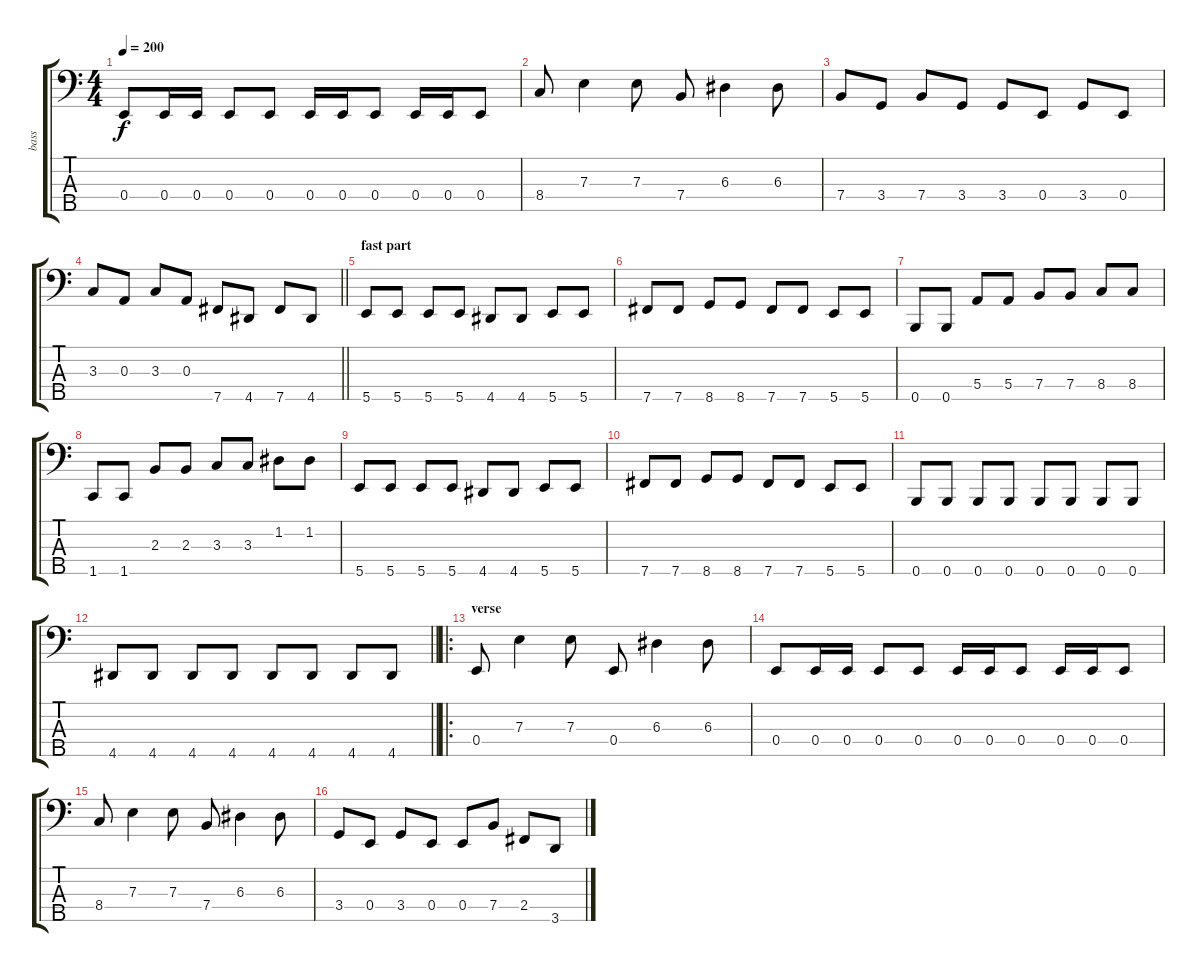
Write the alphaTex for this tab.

\track ("bass" "bass") {instrument electricbassfinger}
\staff {score tabs}
\tuning (G2 D2 A1 E1 B0) {hide}
\ts (4 4)
\tempo 200
\clef f4
\ks c
0.4.8{dy f} 0.4.16 0.4.16 0.4.8 0.4.8 0.4.16 0.4.16 0.4.8 0.4.16 0.4.16 0.4.8 |
8.4.8 7.3.4 7.3.8 7.4.8 6.3.4 6.3.8 |
7.4.8 3.4.8 7.4.8 3.4.8 3.4.8 0.4.8 3.4.8 0.4.8 |
\barLineRight lightlight
3.3.8 0.3.8 3.3.8 0.3.8 7.5.8 4.5.8 7.5.8 4.5.8 |
\section ("" "fast part")
5.5.8 5.5.8 5.5.8 5.5.8 4.5.8 4.5.8 5.5.8 5.5.8 |
7.5.8 7.5.8 8.5.8 8.5.8 7.5.8 7.5.8 5.5.8 5.5.8 |
0.5.8 0.5.8 5.4.8 5.4.8 7.4.8 7.4.8 8.4.8 8.4.8 |
1.5.8 1.5.8 2.3.8 2.3.8 3.3.8 3.3.8 1.2.8 1.2.8 |
5.5.8 5.5.8 5.5.8 5.5.8 4.5.8 4.5.8 5.5.8 5.5.8 |
7.5.8 7.5.8 8.5.8 8.5.8 7.5.8 7.5.8 5.5.8 5.5.8 |
0.5.8 0.5.8 0.5.8 0.5.8 0.5.8 0.5.8 0.5.8 0.5.8 |
\barLineRight lightlight
4.5.8 4.5.8 4.5.8 4.5.8 4.5.8 4.5.8 4.5.8 4.5.8 |
\ro
\section ("" "verse")
0.4.8 7.3.4 7.3.8 0.4.8 6.3.4 6.3.8 |
0.4.8 0.4.16 0.4.16 0.4.8 0.4.8 0.4.16 0.4.16 0.4.8 0.4.16 0.4.16 0.4.8 |
8.4.8 7.3.4 7.3.8 7.4.8 6.3.4 6.3.8 |
3.4.8 0.4.8 3.4.8 0.4.8 0.4.8 7.4.8 2.4.8 3.5.8
